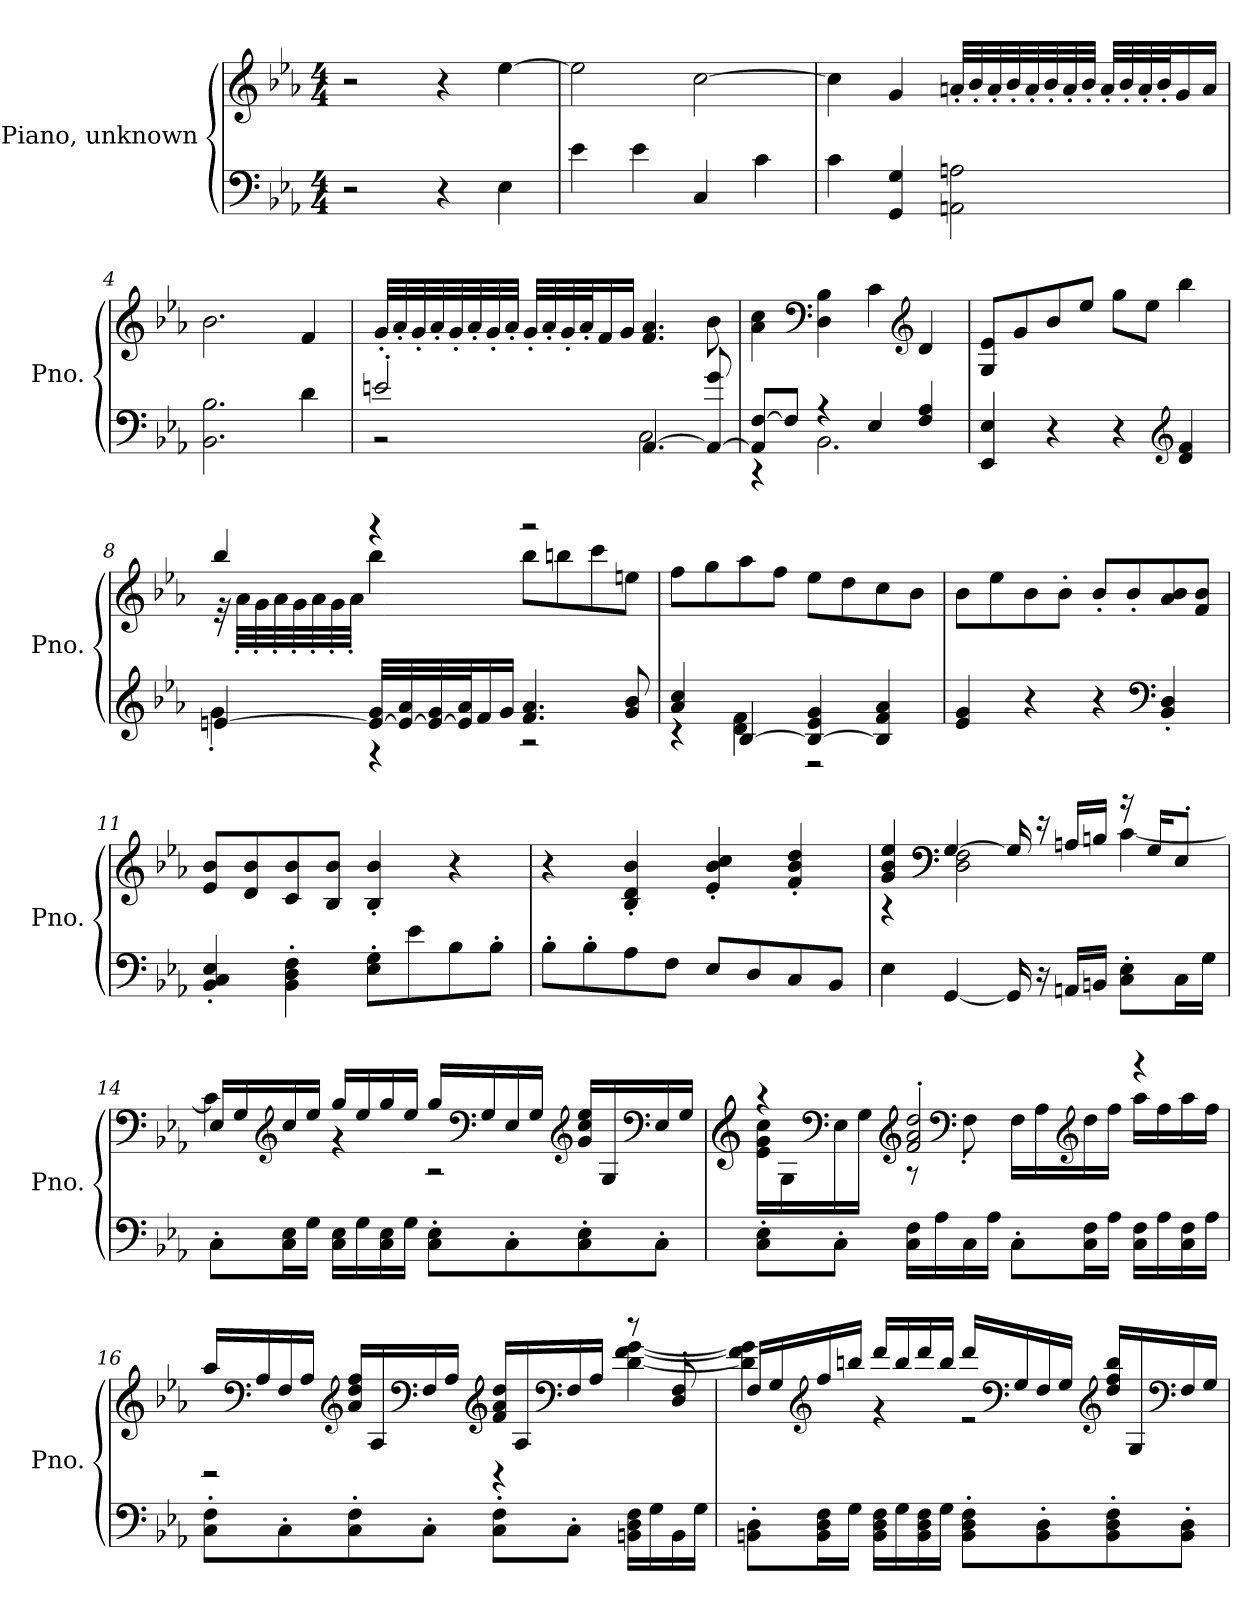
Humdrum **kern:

**kern	**kern
*part1	*part1
*staff2	*staff1
*I"Piano, unknown	*
*I'Pno.	*
*clefF4	*clefG2
*k[b-e-a-]	*k[b-e-a-]
*M4/4	*M4/4
*MM120	*MM120
=1	=1
2r	2r
4r	4r
4E-\	[4ee-\
=2	=2
4e-\	2ee-\]
4e-\	.
4C/	[2cc\
4c\	.
=3	=3
4c\	4cc\]
4GG/ 4G/	4g/
2AAn\ 2An\	32an'/LLL
.	32b-'/
.	32a'/
.	32b-'/
.	32a'/
.	32b-'/
.	32a'/
.	32b-'/JJJ
.	32a'/LLL
.	32b-'/
.	32a'/
.	32b-'/J
.	16g/
.	16a/JJ
=4	=4
2.BB-\ 2.B-\	2.b-\
4d\	4f/
!!LO:LB:g=z
=5	=5
*^	*
2en'/	2r	32g'/LLL
.	.	32a-'/
.	.	32g'/
.	.	32a-'/
.	.	32g'/
.	.	32a-'/
.	.	32g'/
.	.	32a-'/JJJ
.	.	32g'/LLL
.	.	32a-'/
.	.	32g'/
.	.	32a-'/J
.	.	16f/
.	.	16g/JJ
[4.AA-/	2C\	4.f/ 4.a-/
8AA-/_ 8g/	.	8b-\
=6	=6	=6
8AA-/] [8F/L	4r	4a-\ 4cc\
8F/J]	.	.
*	*	*clefF4
4r	2.BB-\	4D\ 4B-\
4E-/	.	4c\
*	*	*clefG2
4F/ 4A-/	.	4d/
*v	*v	*
=7	=7
4EE-/ 4E-/	8G/ 8e-/L
.	8g/
4r	8b-/
.	8ee-/J
4r	8gg\L
.	8ee-\J
*clefG2	*
4d/ 4f/	4bb-\
!!LO:LB:g=z
=8	=8
*^	*^
[4en/	4g'\	4bb-/	32r
.	.	.	32a-'\LLL
.	.	.	32g'\
.	.	.	32a-'\
.	.	.	32g'\
.	.	.	32a-'\
.	.	.	32g'\
.	.	.	32a-'\JJJ
32e/_ 32g/LLL	4r	4r	4bb-\
32e/_ 32a-/	.	.	.
32e/_ 32g/	.	.	.
32e/] 32a-/J	.	.	.
16f/	.	.	.
16g/JJ	.	.	.
4.f/ 4.a-/	2r	2r	8bb-\L
.	.	.	8bbn\
.	.	.	8ccc\
8g/ 8b-/	.	.	8een\J
*	*	*v	*v
=9	=9	=9
4a-/ 4cc/	4r	8ff\L
.	.	8gg\
[4B-/	4d\ 4f\	8aa-\
.	.	8ff\J
4B-/_ 4e-/ 4g/	2r	8ee-\L
.	.	8dd\
4B-/] 4f/ 4a-/	.	8cc\
.	.	8b-\J
*v	*v	*
=10	=10
4e-/ 4g/	8b-\L
.	8ee-\
4r	8b-\
.	8b-'\J
4r	8b-'/L
.	8b-'/
*clefF4	*
4BB-/' 4D/'	8a-/ 8b-/
.	8f/ 8b-/J
!!LO:LB:g=z
=11	=11
4BB-/' 4C/' 4E-/'	8e-/ 8b-/L
.	8d/ 8b-/
4BB-\' 4D\' 4F\'	8c/ 8b-/
.	8B-/ 8b-/J
8E-\' 8G\'L	4B-/' 4b-/'
8e-\	.
8B-\	4r
8B-'\J	.
=12	=12
8B-'\L	4r
8B-'\	.
8A-\	4B-/' 4d/' 4b-/'
8F\J	.
8E-/L	4e-/' 4b-/' 4cc/'
8D/	.
8C/	4f/' 4b-/' 4dd/'
8BB-/J	.
=13	=13
*	*^
4E-\	4g/ 4b-/ 4ee-/	4r
*	*clefF4	*
[4GG/	[4G/	2D\ 2F\
16GG/]	16G/]	.
16r	16r	.
16AAn/LL	16An/LL	.
16BBn/JJ	16Bn/JJ	.
8C\' 8E-\'L	16r	[4c\
.	16G/KL	.
16C\L	8E-'/J	.
16G\JJ	.	.
!!LO:LB:g=z	!!
=14	=14	=14
8C'\L	16E-/LL	4c\]
.	16G/	.
*	*clefG2	*
16C\ 16E-\L	16cc/	.
16G\JJ	16ee-/JJ	.
16C\ 16E-\LL	16gg/LL	4r
16G\	16ee-/	.
16C\ 16E-\	16gg/	.
16G\JJ	16ee-/JJ	.
8C\' 8E-\'L	16gg/LL	2r
*	*clefF4	*
.	16G/	.
8C'\	16E-/	.
.	16G/JJ	.
*	*clefG2	*
8C\' 8E-\'	16g/ 16cc/ 16ee-/LL	.
.	16G/	.
*	*clefF4	*
8C'\J	16E-/	.
.	16G/JJ	.
!!LO:LB:g=z	!!
=15	=15	=15
*	*clefG2	*
8C\' 8E-\'L	4r	16e-\ 16g\ 16cc\LL
.	.	16G\
*	*clefF4	*
8C'\J	.	16E-\
.	.	16G\JJ
*	*clefG2	*
16C\ 16F\LL	2f/' 2a-/' 2dd/'	8r
16A-\	.	.
*	*clefF4	*
16C\	.	8F'\
16A-\JJ	.	.
8C'\L	.	16F\LL
.	.	16A-\
*	*clefG2	*
16C\ 16F\L	.	16dd\
16A-\JJ	.	16ff\JJ
16C\ 16F\LL	4r	16aa-\LL
16A-\	.	16ff\
16C\ 16F\	.	16aa-\
16A-\JJ	.	16ff\JJ
!!LO:PB:g=z	!!
=16	=16	=16
8C\' 8F\'L	16aa-/LL	2r
*	*clefF4	*
.	16A-/	.
8C'\	16F/	.
.	16A-/JJ	.
*	*clefG2	*
8C\' 8F\'	16a-/ 16dd/ 16ff/LL	.
.	16A-/	.
*	*clefF4	*
8C'\J	16F/	.
.	16A-/JJ	.
*	*clefG2	*
8C\' 8F\'L	16f/ 16a-/ 16dd/LL	4r
.	16A-/	.
*	*clefF4	*
8C'\J	16F/	.
.	16A-/JJ	.
16BBn\ 16D\ 16F\LL	8r	[4d\ [4f\ [4g\
16G\	.	.
16BB\	8D/' 8F/'	.
16G\JJ	.	.
!!LO:LB:g=z	!!
=17	=17	=17
8BBn\' 8D\'L	16F/LL	4d\] 4f\] 4g\]
.	16G/	.
*	*clefG2	*
16BB\ 16D\ 16F\L	16ff/	.
16G\JJ	16bbn/JJ	.
16BB\ 16D\ 16F\LL	16ddd/LL	4r
16G\	16bb/	.
16BB\ 16D\ 16F\	16ddd/	.
16G\JJ	16bb/JJ	.
8BB\' 8D\' 8F\'L	16ddd/LL	2r
*	*clefF4	*
.	16G/	.
8BB\' 8D\'	16F/	.
.	16G/JJ	.
*	*clefG2	*
8BB\' 8D\' 8F\'	16dd/ 16ff/ 16bb/LL	.
.	16G/	.
*	*clefF4	*
8BB\' 8D\'J	16F/	.
.	16G/JJ	.
*	*v	*v
=	=
*-	*-
